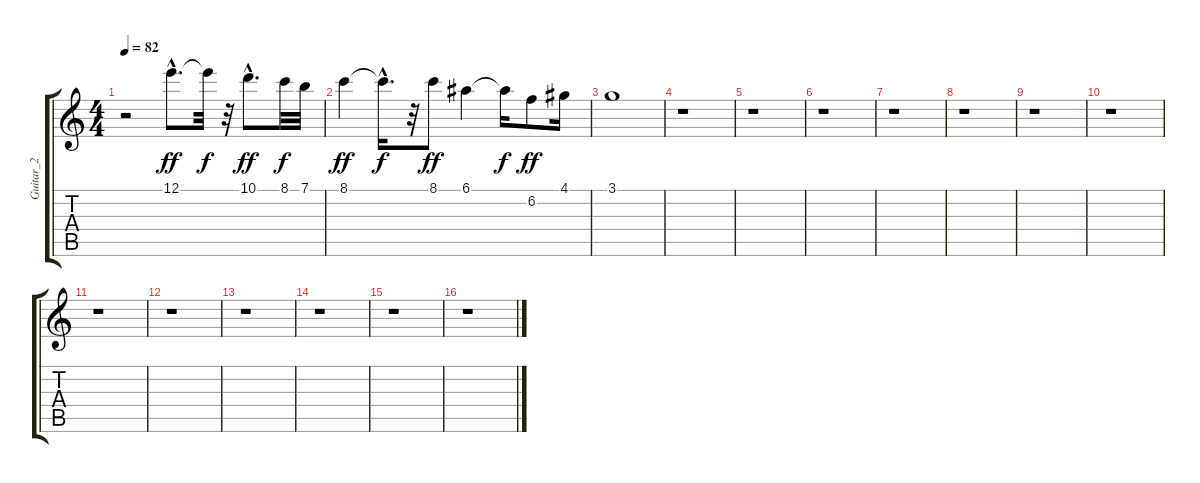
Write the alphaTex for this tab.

\track ("Guitar_2" "Guitar_2") {instrument acousticguitarsteel}
\staff {score tabs}
\tuning (E4 B3 G3 D3 A2 E2) {hide}
\ts (4 4)
\tempo 82
\clef g2
\ks c
r.2{dy ff} 12.1{hac}.8{d balance 11} 12.1{t}.32{dy f} r.32 10.1{hac}.8{d dy ff} 8.1.32{dy f} 7.1.32 |
8.1.4{dy ff} 8.1{hac t}.16{d dy f} r.32 8.1.8{dy ff} 6.1.4 6.1{t}.16{dy f} 6.2.8{dy ff} 4.1.16 |
3.1.1 |
r.1 |
r.1 |
r.1 |
r.1 |
r.1 |
r.1 |
r.1 |
r.1 |
r.1 |
r.1 |
r.1 |
r.1 |
r.1
